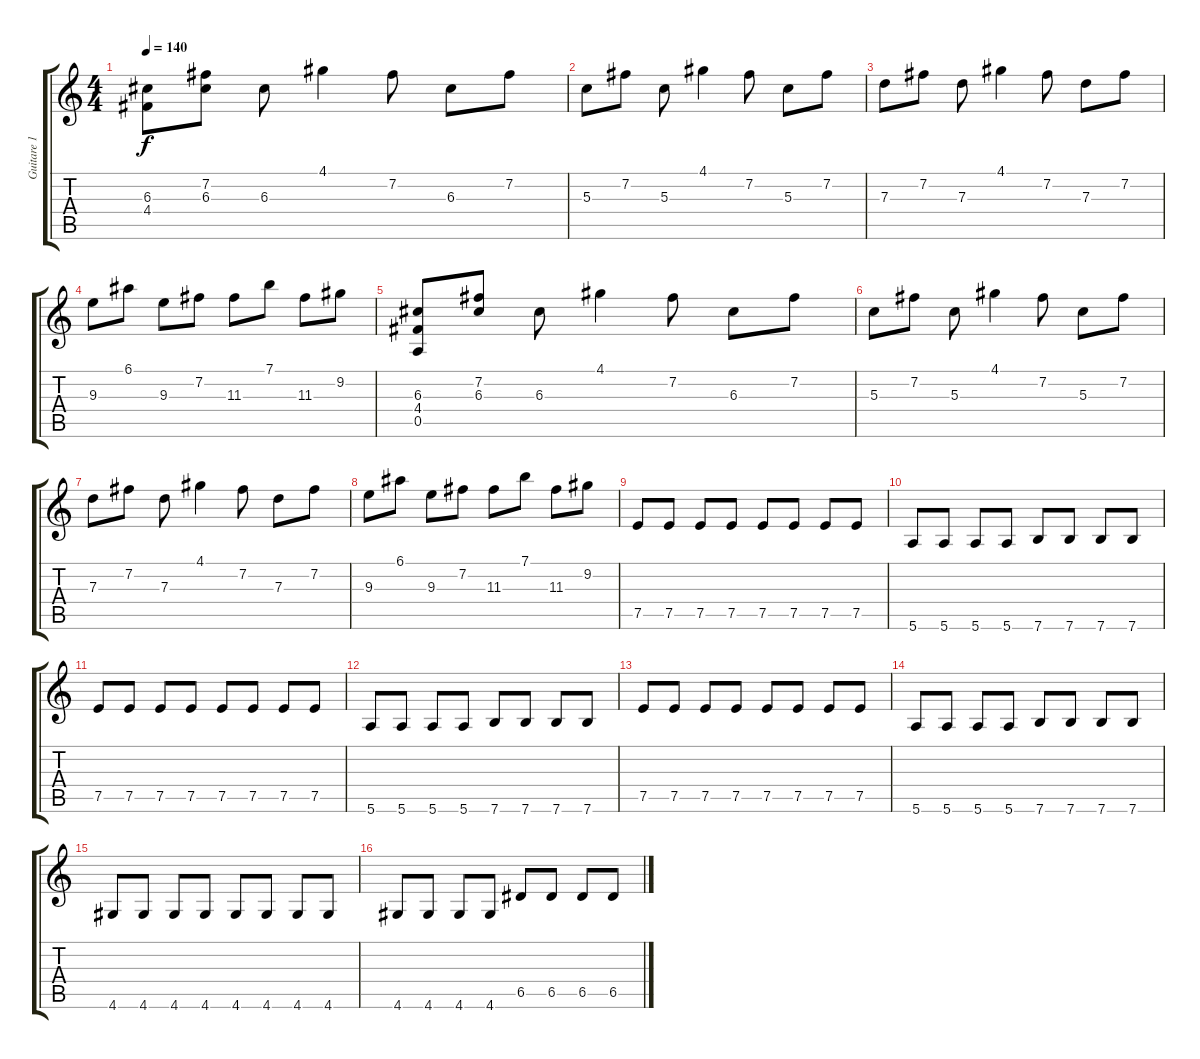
\track ("Guitare 1" "Guitare 1") {instrument distortionguitar}
\staff {score tabs}
\tuning (E4 B3 G3 D3 A2 E2) {hide}
\ts (4 4)
\tempo 140
\clef g2
\ks c
(6.3 4.4).8{dy f instrument distortionguitar} (7.2 6.3).8 6.3.8 4.1.4 7.2.8 6.3.8 7.2.8 |
5.3.8 7.2.8 5.3.8 4.1.4 7.2.8 5.3.8 7.2.8 |
7.3.8 7.2.8 7.3.8 4.1.4 7.2.8 7.3.8 7.2.8 |
9.3.8 6.1.8 9.3.8 7.2.8 11.3.8 7.1.8 11.3.8 9.2.8 |
(6.3 4.4 0.5).8 (7.2 6.3).8 6.3.8 4.1.4 7.2.8 6.3.8 7.2.8 |
5.3.8 7.2.8 5.3.8 4.1.4 7.2.8 5.3.8 7.2.8 |
7.3.8 7.2.8 7.3.8 4.1.4 7.2.8 7.3.8 7.2.8 |
9.3.8 6.1.8 9.3.8 7.2.8 11.3.8 7.1.8 11.3.8 9.2.8 |
7.5.8 7.5.8 7.5.8 7.5.8 7.5.8 7.5.8 7.5.8 7.5.8 |
5.6.8 5.6.8 5.6.8 5.6.8 7.6.8 7.6.8 7.6.8 7.6.8 |
7.5.8 7.5.8 7.5.8 7.5.8 7.5.8 7.5.8 7.5.8 7.5.8 |
5.6.8 5.6.8 5.6.8 5.6.8 7.6.8 7.6.8 7.6.8 7.6.8 |
7.5.8 7.5.8 7.5.8 7.5.8 7.5.8 7.5.8 7.5.8 7.5.8 |
5.6.8 5.6.8 5.6.8 5.6.8 7.6.8 7.6.8 7.6.8 7.6.8 |
4.6.8 4.6.8 4.6.8 4.6.8 4.6.8 4.6.8 4.6.8 4.6.8 |
4.6.8 4.6.8 4.6.8 4.6.8 6.5.8 6.5.8 6.5.8 6.5.8
